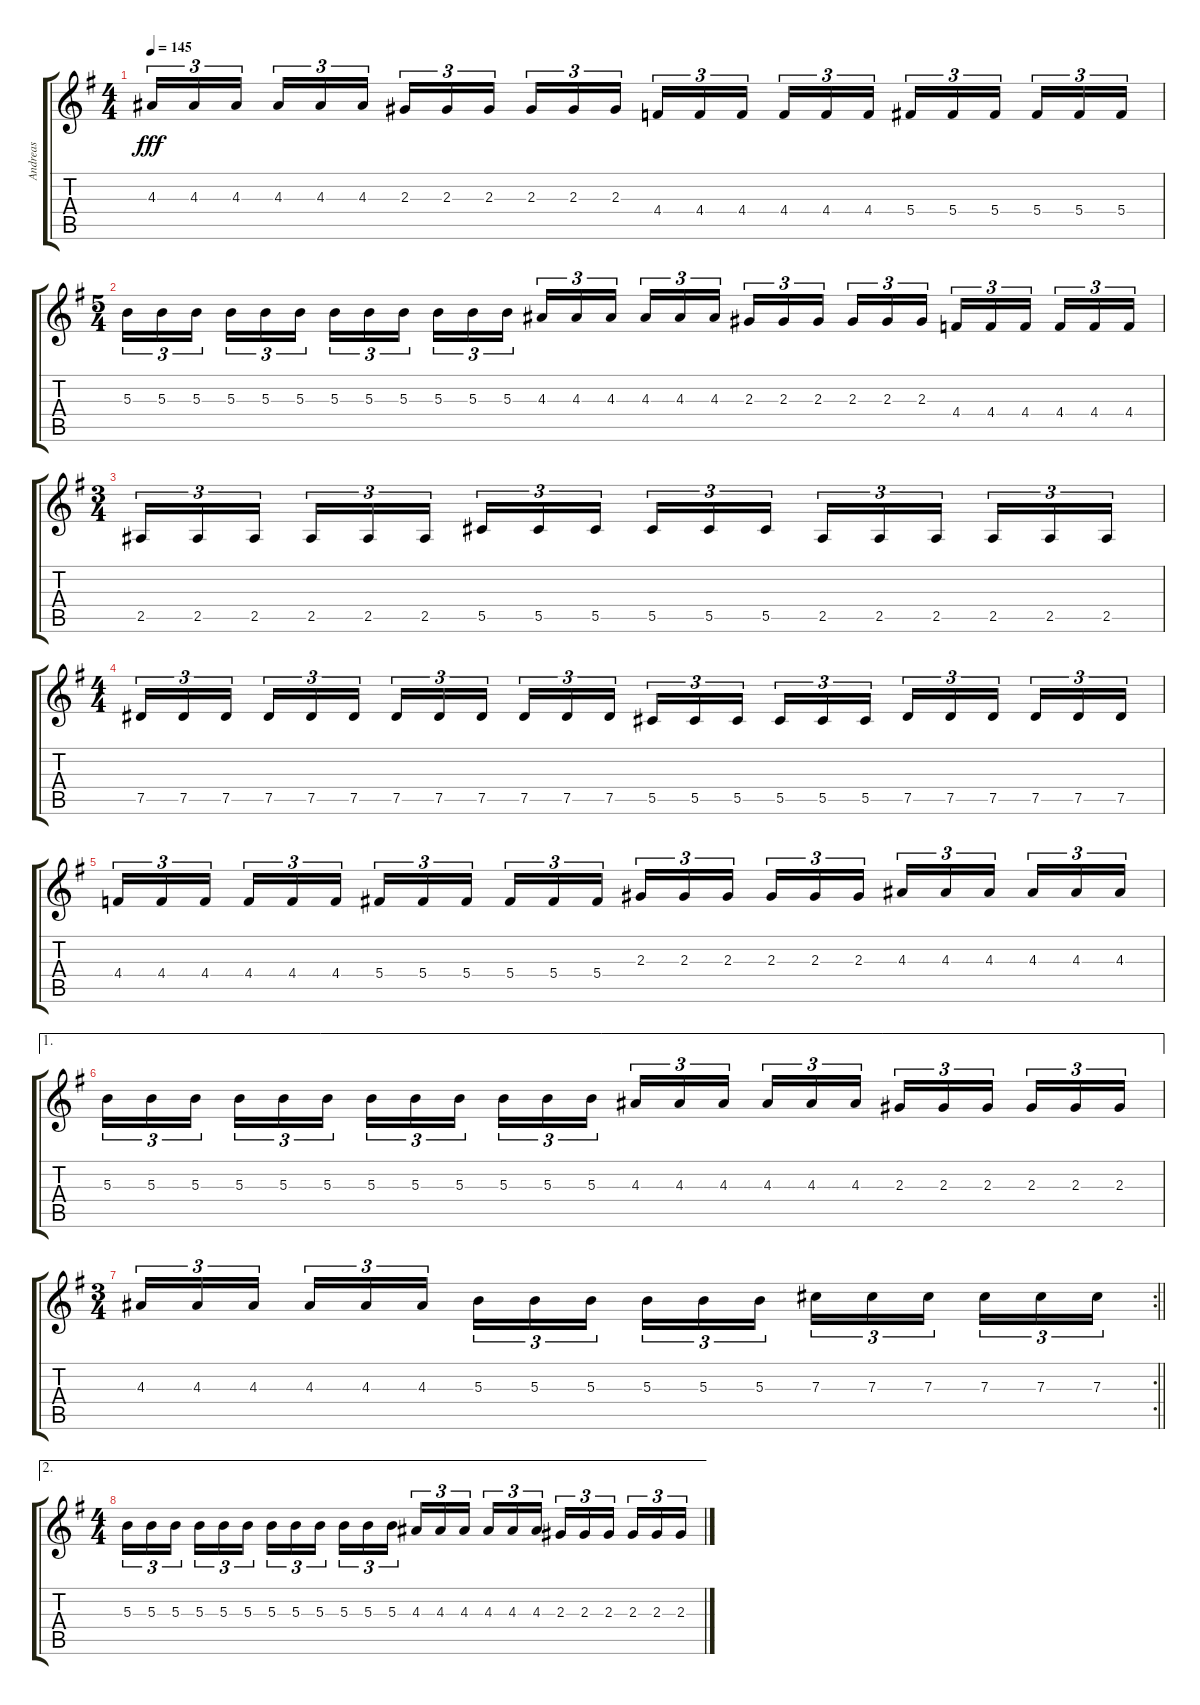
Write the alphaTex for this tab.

\track ("Andreas" "Andreas") {instrument distortionguitar}
\staff {score tabs}
\tuning (Eb4 Bb3 Gb3 Db3 Ab2 Eb2) {hide}
\ts (4 4)
\tempo 145
\clef g2
\ks g
4.3.16{tu (3 2) dy fff} 4.3.16{tu (3 2)} 4.3.16{tu (3 2) beam splitsecondary} 4.3.16{tu (3 2)} 4.3.16{tu (3 2)} 4.3.16{tu (3 2)} 2.3.16{tu (3 2)} 2.3.16{tu (3 2)} 2.3.16{tu (3 2) beam splitsecondary} 2.3.16{tu (3 2)} 2.3.16{tu (3 2)} 2.3.16{tu (3 2)} 4.4.16{tu (3 2)} 4.4.16{tu (3 2)} 4.4.16{tu (3 2) beam splitsecondary} 4.4.16{tu (3 2)} 4.4.16{tu (3 2)} 4.4.16{tu (3 2)} 5.4.16{tu (3 2)} 5.4.16{tu (3 2)} 5.4.16{tu (3 2) beam splitsecondary} 5.4.16{tu (3 2)} 5.4.16{tu (3 2)} 5.4.16{tu (3 2)} |
\ts (5 4)
5.3.16{tu (3 2)} 5.3.16{tu (3 2)} 5.3.16{tu (3 2) beam splitsecondary} 5.3.16{tu (3 2)} 5.3.16{tu (3 2)} 5.3.16{tu (3 2)} 5.3.16{tu (3 2)} 5.3.16{tu (3 2)} 5.3.16{tu (3 2) beam splitsecondary} 5.3.16{tu (3 2)} 5.3.16{tu (3 2)} 5.3.16{tu (3 2)} 4.3.16{tu (3 2)} 4.3.16{tu (3 2)} 4.3.16{tu (3 2) beam splitsecondary} 4.3.16{tu (3 2)} 4.3.16{tu (3 2)} 4.3.16{tu (3 2)} 2.3.16{tu (3 2)} 2.3.16{tu (3 2)} 2.3.16{tu (3 2) beam splitsecondary} 2.3.16{tu (3 2)} 2.3.16{tu (3 2)} 2.3.16{tu (3 2)} 4.4.16{tu (3 2)} 4.4.16{tu (3 2)} 4.4.16{tu (3 2) beam splitsecondary} 4.4.16{tu (3 2)} 4.4.16{tu (3 2)} 4.4.16{tu (3 2)} |
\ts (3 4)
2.5.16{tu (3 2)} 2.5.16{tu (3 2)} 2.5.16{tu (3 2) beam splitsecondary} 2.5.16{tu (3 2)} 2.5.16{tu (3 2)} 2.5.16{tu (3 2)} 5.5.16{tu (3 2)} 5.5.16{tu (3 2)} 5.5.16{tu (3 2) beam splitsecondary} 5.5.16{tu (3 2)} 5.5.16{tu (3 2)} 5.5.16{tu (3 2)} 2.5.16{tu (3 2)} 2.5.16{tu (3 2)} 2.5.16{tu (3 2) beam splitsecondary} 2.5.16{tu (3 2)} 2.5.16{tu (3 2)} 2.5.16{tu (3 2)} |
\ts (4 4)
7.5.16{tu (3 2)} 7.5.16{tu (3 2)} 7.5.16{tu (3 2) beam splitsecondary} 7.5.16{tu (3 2)} 7.5.16{tu (3 2)} 7.5.16{tu (3 2)} 7.5.16{tu (3 2)} 7.5.16{tu (3 2)} 7.5.16{tu (3 2) beam splitsecondary} 7.5.16{tu (3 2)} 7.5.16{tu (3 2)} 7.5.16{tu (3 2)} 5.5.16{tu (3 2)} 5.5.16{tu (3 2)} 5.5.16{tu (3 2) beam splitsecondary} 5.5.16{tu (3 2)} 5.5.16{tu (3 2)} 5.5.16{tu (3 2)} 7.5.16{tu (3 2)} 7.5.16{tu (3 2)} 7.5.16{tu (3 2) beam splitsecondary} 7.5.16{tu (3 2)} 7.5.16{tu (3 2)} 7.5.16{tu (3 2)} |
4.4.16{tu (3 2)} 4.4.16{tu (3 2)} 4.4.16{tu (3 2) beam splitsecondary} 4.4.16{tu (3 2)} 4.4.16{tu (3 2)} 4.4.16{tu (3 2)} 5.4.16{tu (3 2)} 5.4.16{tu (3 2)} 5.4.16{tu (3 2) beam splitsecondary} 5.4.16{tu (3 2)} 5.4.16{tu (3 2)} 5.4.16{tu (3 2)} 2.3.16{tu (3 2)} 2.3.16{tu (3 2)} 2.3.16{tu (3 2) beam splitsecondary} 2.3.16{tu (3 2)} 2.3.16{tu (3 2)} 2.3.16{tu (3 2)} 4.3.16{tu (3 2)} 4.3.16{tu (3 2)} 4.3.16{tu (3 2) beam splitsecondary} 4.3.16{tu (3 2)} 4.3.16{tu (3 2)} 4.3.16{tu (3 2)} |
\ae 1
5.3.16{tu (3 2)} 5.3.16{tu (3 2)} 5.3.16{tu (3 2) beam splitsecondary} 5.3.16{tu (3 2)} 5.3.16{tu (3 2)} 5.3.16{tu (3 2)} 5.3.16{tu (3 2)} 5.3.16{tu (3 2)} 5.3.16{tu (3 2) beam splitsecondary} 5.3.16{tu (3 2)} 5.3.16{tu (3 2)} 5.3.16{tu (3 2)} 4.3.16{tu (3 2)} 4.3.16{tu (3 2)} 4.3.16{tu (3 2) beam splitsecondary} 4.3.16{tu (3 2)} 4.3.16{tu (3 2)} 4.3.16{tu (3 2)} 2.3.16{tu (3 2)} 2.3.16{tu (3 2)} 2.3.16{tu (3 2) beam splitsecondary} 2.3.16{tu (3 2)} 2.3.16{tu (3 2)} 2.3.16{tu (3 2)} |
\rc 2
\ts (3 4)
\barLineRight lightlight
4.3.16{tu (3 2)} 4.3.16{tu (3 2)} 4.3.16{tu (3 2) beam splitsecondary} 4.3.16{tu (3 2)} 4.3.16{tu (3 2)} 4.3.16{tu (3 2)} 5.3.16{tu (3 2)} 5.3.16{tu (3 2)} 5.3.16{tu (3 2) beam splitsecondary} 5.3.16{tu (3 2)} 5.3.16{tu (3 2)} 5.3.16{tu (3 2)} 7.3.16{tu (3 2)} 7.3.16{tu (3 2)} 7.3.16{tu (3 2) beam splitsecondary} 7.3.16{tu (3 2)} 7.3.16{tu (3 2)} 7.3.16{tu (3 2)} |
\ae 2
\ts (4 4)
5.3.16{tu (3 2)} 5.3.16{tu (3 2)} 5.3.16{tu (3 2) beam splitsecondary} 5.3.16{tu (3 2)} 5.3.16{tu (3 2)} 5.3.16{tu (3 2)} 5.3.16{tu (3 2)} 5.3.16{tu (3 2)} 5.3.16{tu (3 2) beam splitsecondary} 5.3.16{tu (3 2)} 5.3.16{tu (3 2)} 5.3.16{tu (3 2)} 4.3.16{tu (3 2)} 4.3.16{tu (3 2)} 4.3.16{tu (3 2) beam splitsecondary} 4.3.16{tu (3 2)} 4.3.16{tu (3 2)} 4.3.16{tu (3 2)} 2.3.16{tu (3 2)} 2.3.16{tu (3 2)} 2.3.16{tu (3 2) beam splitsecondary} 2.3.16{tu (3 2)} 2.3.16{tu (3 2)} 2.3.16{tu (3 2)}
